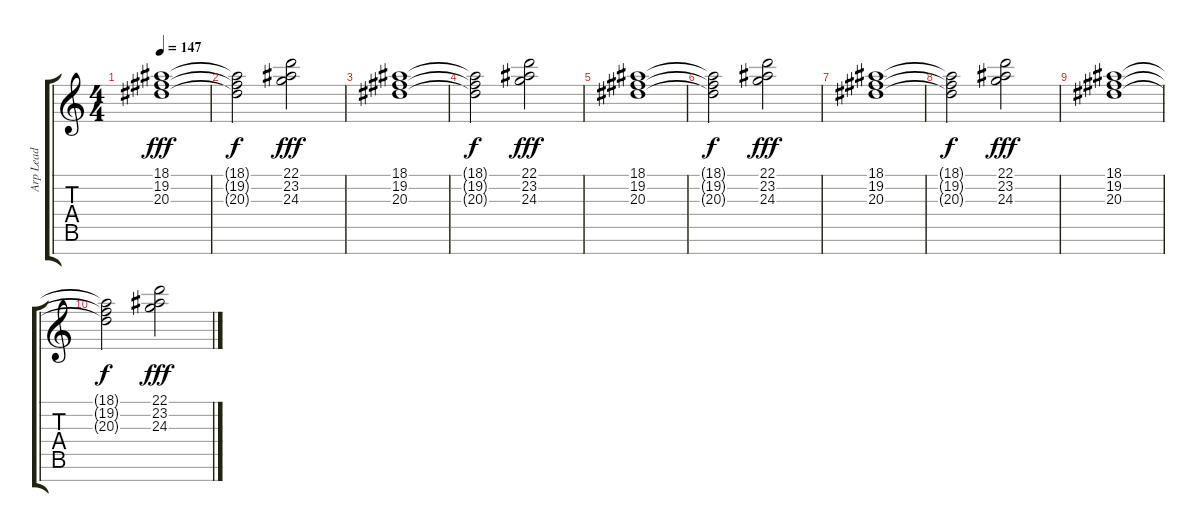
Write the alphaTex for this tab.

\track ("Arp Lead" "Arp Lead") {instrument fx4atmosphere}
\staff {score tabs}
\tuning (E4 B3 G3 D3 A2 E2 B1) {hide}
\ts (4 4)
\tempo 147
\clef g2
\ks c
(18.1 19.2 20.3).1{dy fff} |
(18.1{t} 19.2{t} 20.3{t}).2{dy f} (22.1 23.2 24.3).2{dy fff} |
(18.1 19.2 20.3).1 |
(18.1{t} 19.2{t} 20.3{t}).2{dy f} (22.1 23.2 24.3).2{dy fff} |
(18.1 19.2 20.3).1 |
(18.1{t} 19.2{t} 20.3{t}).2{dy f} (22.1 23.2 24.3).2{dy fff} |
(18.1 19.2 20.3).1 |
(18.1{t} 19.2{t} 20.3{t}).2{dy f} (22.1 23.2 24.3).2{dy fff} |
(18.1 19.2 20.3).1 |
(18.1{t} 19.2{t} 20.3{t}).2{dy f} (22.1 23.2 24.3).2{dy fff}
